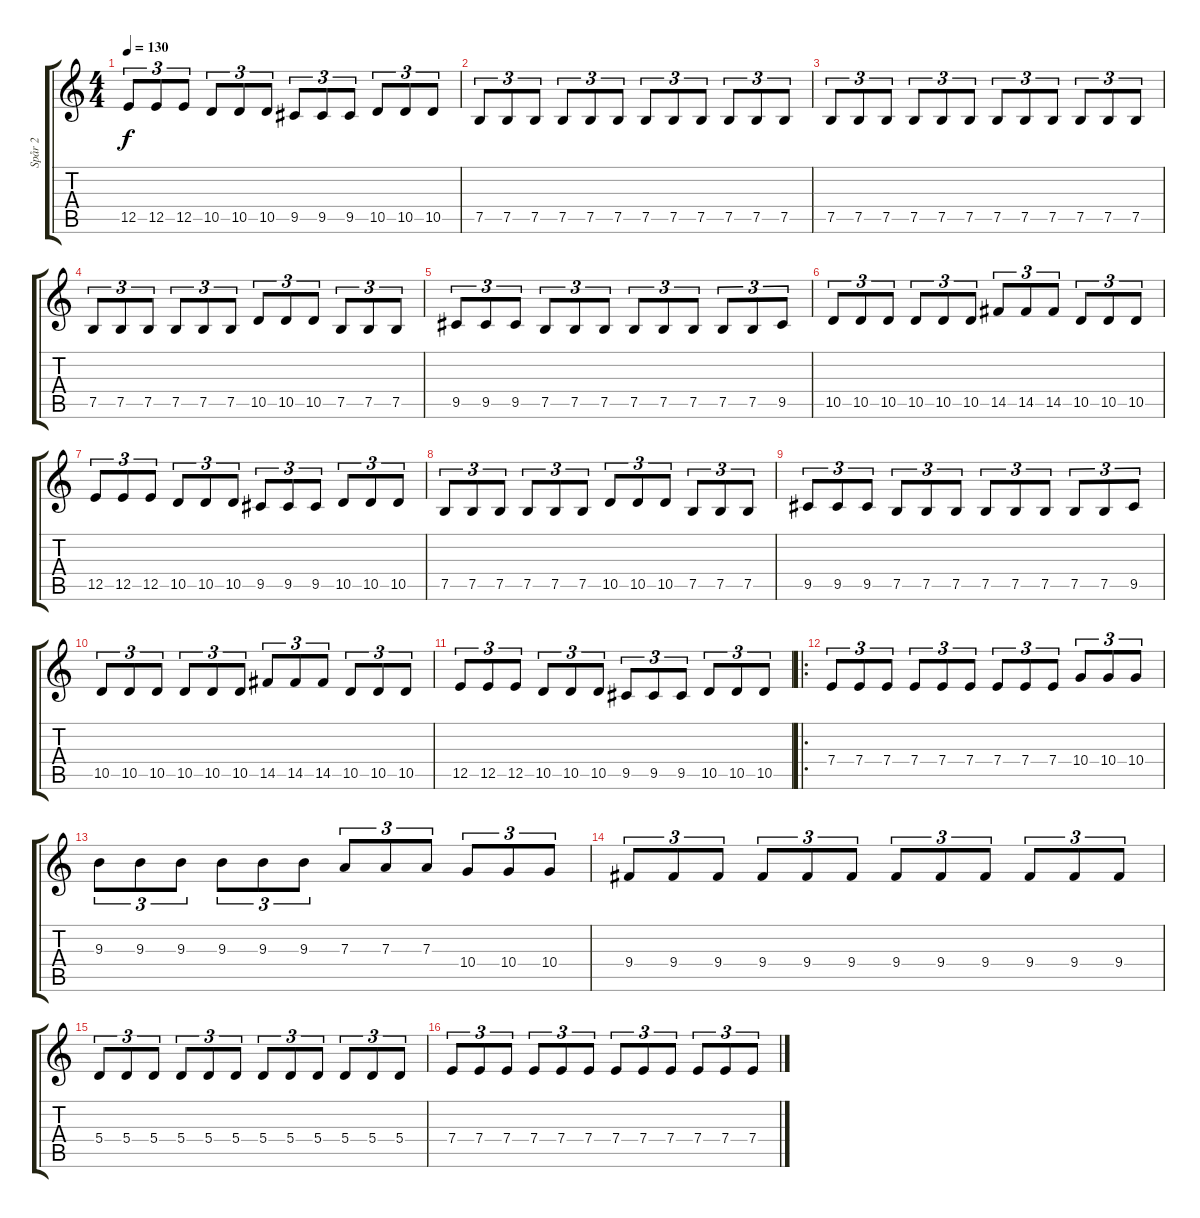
\track ("Spår 2" "Spår 2") {instrument distortionguitar}
\staff {score tabs}
\tuning (B3 Gb3 D3 A2 E2 B1) {hide}
\ts (4 4)
\tempo 130
\clef g2
\ks c
12.5.8{tu (3 2) dy f} 12.5.8{tu (3 2)} 12.5.8{tu (3 2)} 10.5.8{tu (3 2)} 10.5.8{tu (3 2)} 10.5.8{tu (3 2)} 9.5.8{tu (3 2)} 9.5.8{tu (3 2)} 9.5.8{tu (3 2)} 10.5.8{tu (3 2)} 10.5.8{tu (3 2)} 10.5.8{tu (3 2)} |
7.5.8{tu (3 2)} 7.5.8{tu (3 2)} 7.5.8{tu (3 2)} 7.5.8{tu (3 2)} 7.5.8{tu (3 2)} 7.5.8{tu (3 2)} 7.5.8{tu (3 2)} 7.5.8{tu (3 2)} 7.5.8{tu (3 2)} 7.5.8{tu (3 2)} 7.5.8{tu (3 2)} 7.5.8{tu (3 2)} |
7.5.8{tu (3 2)} 7.5.8{tu (3 2)} 7.5.8{tu (3 2)} 7.5.8{tu (3 2)} 7.5.8{tu (3 2)} 7.5.8{tu (3 2)} 7.5.8{tu (3 2)} 7.5.8{tu (3 2)} 7.5.8{tu (3 2)} 7.5.8{tu (3 2)} 7.5.8{tu (3 2)} 7.5.8{tu (3 2)} |
7.5.8{tu (3 2)} 7.5.8{tu (3 2)} 7.5.8{tu (3 2)} 7.5.8{tu (3 2)} 7.5.8{tu (3 2)} 7.5.8{tu (3 2)} 10.5.8{tu (3 2)} 10.5.8{tu (3 2)} 10.5.8{tu (3 2)} 7.5.8{tu (3 2)} 7.5.8{tu (3 2)} 7.5.8{tu (3 2)} |
9.5.8{tu (3 2)} 9.5.8{tu (3 2)} 9.5.8{tu (3 2)} 7.5.8{tu (3 2)} 7.5.8{tu (3 2)} 7.5.8{tu (3 2)} 7.5.8{tu (3 2)} 7.5.8{tu (3 2)} 7.5.8{tu (3 2)} 7.5.8{tu (3 2)} 7.5.8{tu (3 2)} 9.5.8{tu (3 2)} |
10.5.8{tu (3 2)} 10.5.8{tu (3 2)} 10.5.8{tu (3 2)} 10.5.8{tu (3 2)} 10.5.8{tu (3 2)} 10.5.8{tu (3 2)} 14.5.8{tu (3 2)} 14.5.8{tu (3 2)} 14.5.8{tu (3 2)} 10.5.8{tu (3 2)} 10.5.8{tu (3 2)} 10.5.8{tu (3 2)} |
12.5.8{tu (3 2)} 12.5.8{tu (3 2)} 12.5.8{tu (3 2)} 10.5.8{tu (3 2)} 10.5.8{tu (3 2)} 10.5.8{tu (3 2)} 9.5.8{tu (3 2)} 9.5.8{tu (3 2)} 9.5.8{tu (3 2)} 10.5.8{tu (3 2)} 10.5.8{tu (3 2)} 10.5.8{tu (3 2)} |
7.5.8{tu (3 2)} 7.5.8{tu (3 2)} 7.5.8{tu (3 2)} 7.5.8{tu (3 2)} 7.5.8{tu (3 2)} 7.5.8{tu (3 2)} 10.5.8{tu (3 2)} 10.5.8{tu (3 2)} 10.5.8{tu (3 2)} 7.5.8{tu (3 2)} 7.5.8{tu (3 2)} 7.5.8{tu (3 2)} |
9.5.8{tu (3 2)} 9.5.8{tu (3 2)} 9.5.8{tu (3 2)} 7.5.8{tu (3 2)} 7.5.8{tu (3 2)} 7.5.8{tu (3 2)} 7.5.8{tu (3 2)} 7.5.8{tu (3 2)} 7.5.8{tu (3 2)} 7.5.8{tu (3 2)} 7.5.8{tu (3 2)} 9.5.8{tu (3 2)} |
10.5.8{tu (3 2)} 10.5.8{tu (3 2)} 10.5.8{tu (3 2)} 10.5.8{tu (3 2)} 10.5.8{tu (3 2)} 10.5.8{tu (3 2)} 14.5.8{tu (3 2)} 14.5.8{tu (3 2)} 14.5.8{tu (3 2)} 10.5.8{tu (3 2)} 10.5.8{tu (3 2)} 10.5.8{tu (3 2)} |
12.5.8{tu (3 2)} 12.5.8{tu (3 2)} 12.5.8{tu (3 2)} 10.5.8{tu (3 2)} 10.5.8{tu (3 2)} 10.5.8{tu (3 2)} 9.5.8{tu (3 2)} 9.5.8{tu (3 2)} 9.5.8{tu (3 2)} 10.5.8{tu (3 2)} 10.5.8{tu (3 2)} 10.5.8{tu (3 2)} |
\ro
7.4.8{tu (3 2)} 7.4.8{tu (3 2)} 7.4.8{tu (3 2)} 7.4.8{tu (3 2)} 7.4.8{tu (3 2)} 7.4.8{tu (3 2)} 7.4.8{tu (3 2)} 7.4.8{tu (3 2)} 7.4.8{tu (3 2)} 10.4.8{tu (3 2)} 10.4.8{tu (3 2)} 10.4.8{tu (3 2)} |
9.3.8{tu (3 2)} 9.3.8{tu (3 2)} 9.3.8{tu (3 2)} 9.3.8{tu (3 2)} 9.3.8{tu (3 2)} 9.3.8{tu (3 2)} 7.3.8{tu (3 2)} 7.3.8{tu (3 2)} 7.3.8{tu (3 2)} 10.4.8{tu (3 2)} 10.4.8{tu (3 2)} 10.4.8{tu (3 2)} |
9.4.8{tu (3 2)} 9.4.8{tu (3 2)} 9.4.8{tu (3 2)} 9.4.8{tu (3 2)} 9.4.8{tu (3 2)} 9.4.8{tu (3 2)} 9.4.8{tu (3 2)} 9.4.8{tu (3 2)} 9.4.8{tu (3 2)} 9.4.8{tu (3 2)} 9.4.8{tu (3 2)} 9.4.8{tu (3 2)} |
5.4.8{tu (3 2)} 5.4.8{tu (3 2)} 5.4.8{tu (3 2)} 5.4.8{tu (3 2)} 5.4.8{tu (3 2)} 5.4.8{tu (3 2)} 5.4.8{tu (3 2)} 5.4.8{tu (3 2)} 5.4.8{tu (3 2)} 5.4.8{tu (3 2)} 5.4.8{tu (3 2)} 5.4.8{tu (3 2)} |
7.4.8{tu (3 2)} 7.4.8{tu (3 2)} 7.4.8{tu (3 2)} 7.4.8{tu (3 2)} 7.4.8{tu (3 2)} 7.4.8{tu (3 2)} 7.4.8{tu (3 2)} 7.4.8{tu (3 2)} 7.4.8{tu (3 2)} 7.4.8{tu (3 2)} 7.4.8{tu (3 2)} 7.4.8{tu (3 2)}
